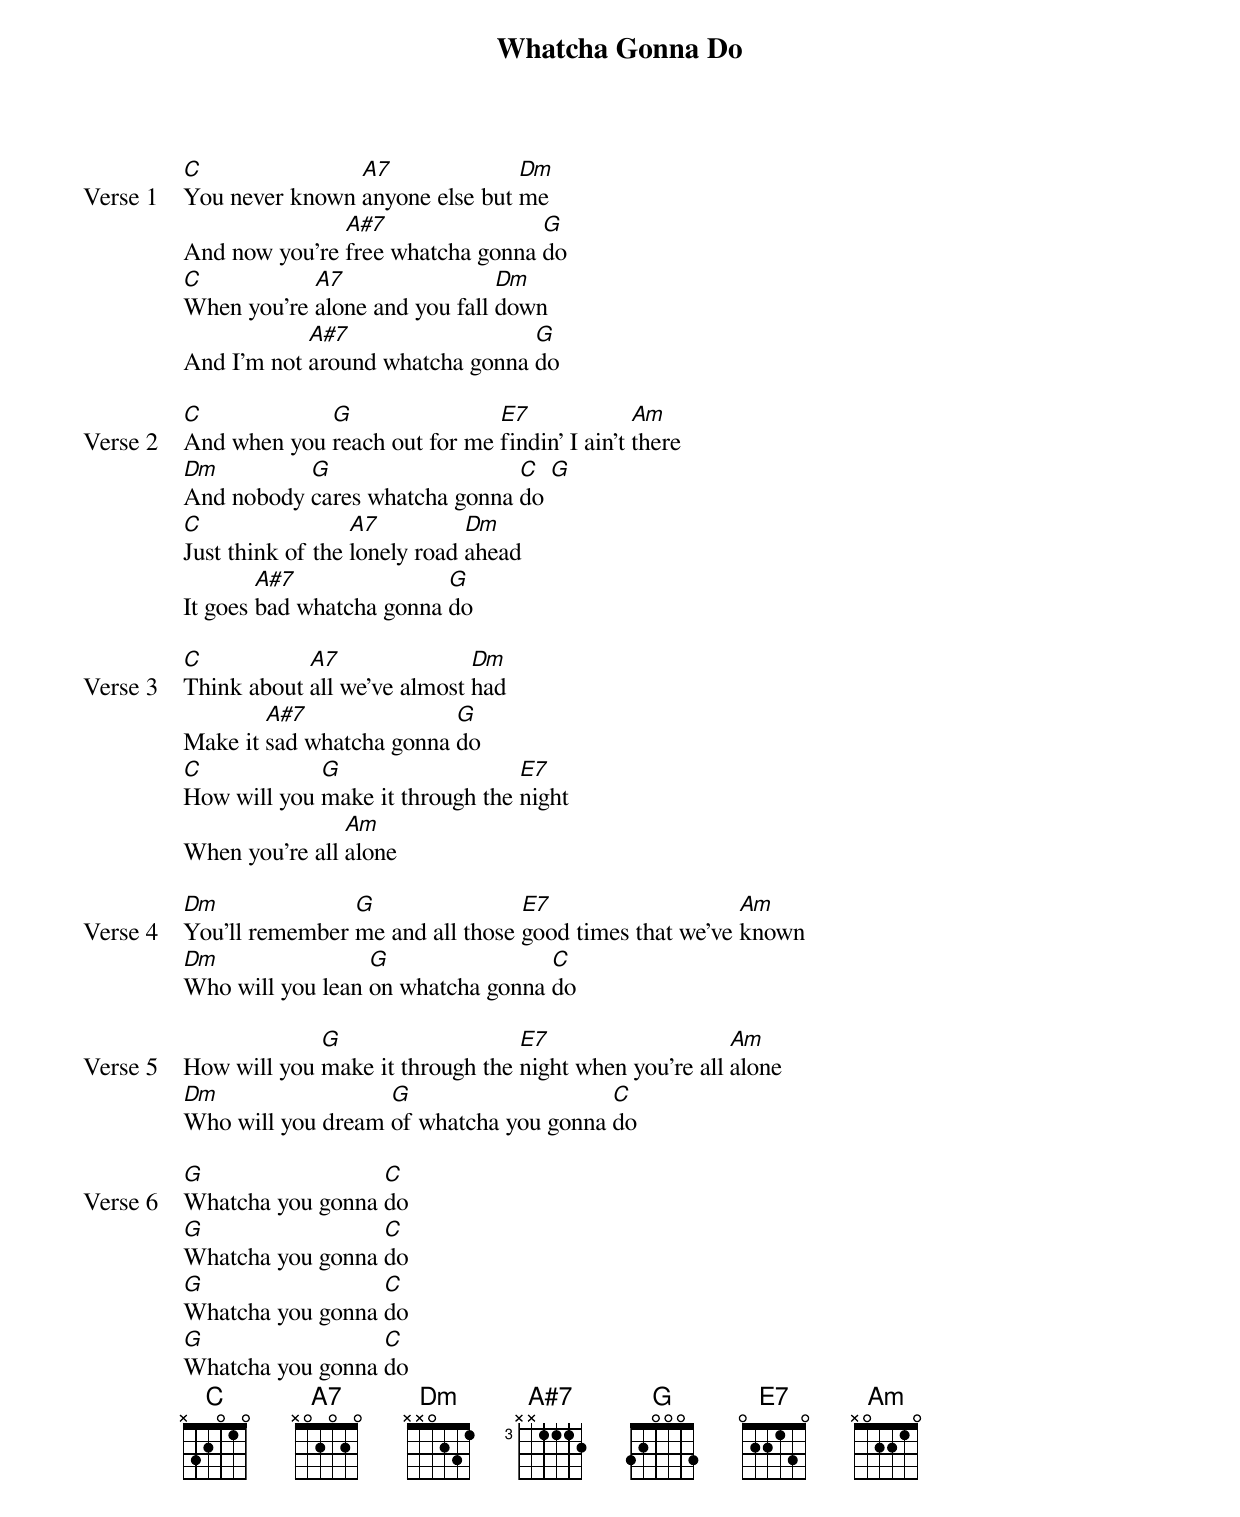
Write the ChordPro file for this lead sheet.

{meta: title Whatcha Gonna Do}
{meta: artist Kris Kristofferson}
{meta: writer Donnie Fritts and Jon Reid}

{start_of_verse: Verse 1}
[C]You never known [A7]anyone else but [Dm]me
And now you're [A#7]free whatcha gonna [G]do
[C]When you're [A7]alone and you fall [Dm]down
And I'm not [A#7]around whatcha gonna [G]do
{end_of_verse}

{start_of_verse: Verse 2}
[C]And when you [G]reach out for me [E7]findin' I ain't [Am]there
[Dm]And nobody [G]cares whatcha gonna [C]do [G]
[C]Just think of the [A7]lonely road [Dm]ahead
It goes [A#7]bad whatcha gonna [G]do
{end_of_verse}

{start_of_verse: Verse 3}
[C]Think about [A7]all we've almost [Dm]had
Make it [A#7]sad whatcha gonna [G]do
[C]How will you [G]make it through the [E7]night
When you're all [Am]alone
{end_of_verse}

{start_of_verse: Verse 4}
[Dm]You'll remember [G]me and all those [E7]good times that we've [Am]known
[Dm]Who will you lean [G]on whatcha gonna [C]do
{end_of_verse}

{start_of_verse: Verse 5}
How will you [G]make it through the [E7]night when you're all [Am]alone
[Dm]Who will you dream [G]of whatcha you gonna [C]do
{end_of_verse}

{start_of_verse: Verse 6}
[G]Whatcha you gonna [C]do
[G]Whatcha you gonna [C]do
[G]Whatcha you gonna [C]do
[G]Whatcha you gonna [C]do
{end_of_verse}
